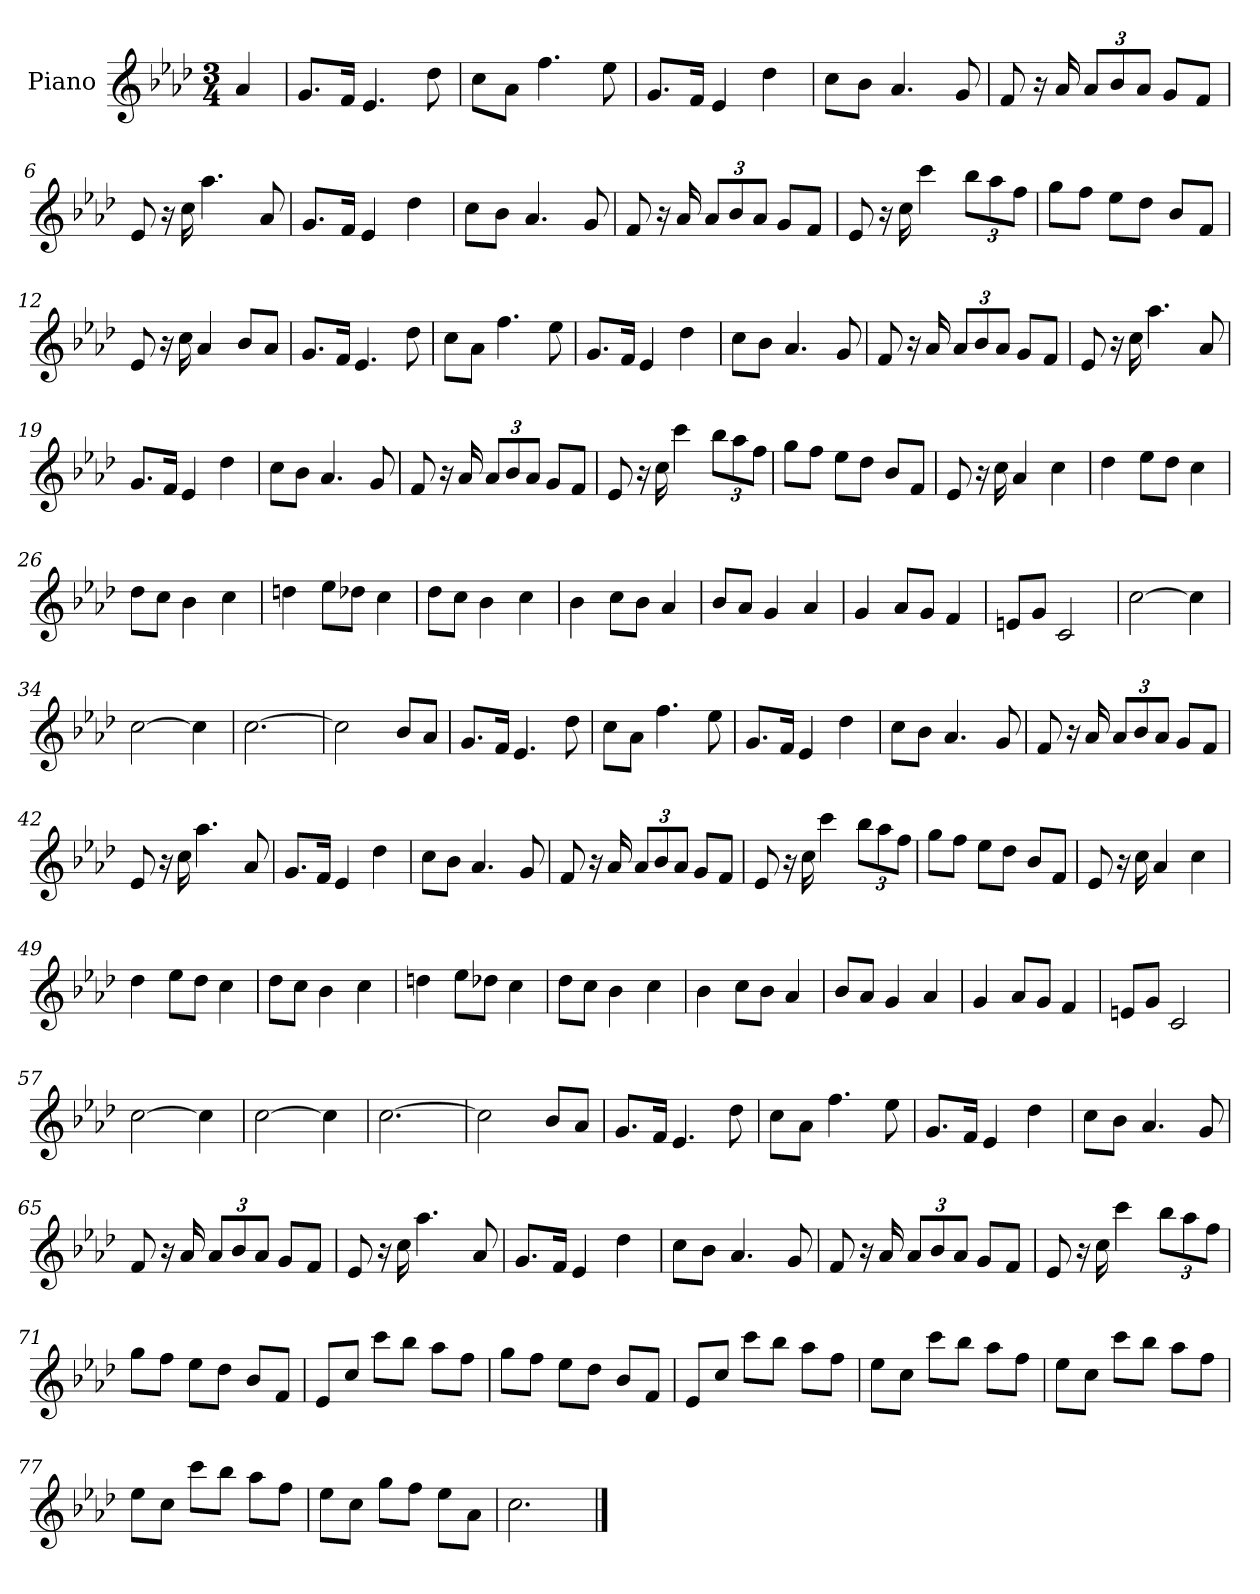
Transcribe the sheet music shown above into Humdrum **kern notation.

**kern
*part1
*staff1
*I"Piano
*I'Pno
*clefG2
*k[b-e-a-d-]
*A-:
*M3/4
*MM126
=
4a-
=1
8.g/L
16f/Jk
4.e-
8dd-
=2
8cc\L
8a-\J
4.ff
8ee-
=3
8.g/L
16f/Jk
4e-
4dd-
=4
8cc\L
8b-\J
4.a-
8g
=5
8f
16r
16a-
12a-/L
12b-/
12a-/J
8g/L
8f/J
=6
8e-
16r
16cc
4.aa-
8a-
=7
8.g/L
16f/Jk
4e-
4dd-
=8
8cc\L
8b-\J
4.a-
8g
=9
8f
16r
16a-
12a-/L
12b-/
12a-/J
8g/L
8f/J
=10
8e-
16r
16cc
4ccc
12bb-\L
12aa-\
12ff\J
=11
8gg\L
8ff\J
8ee-\L
8dd-\J
8b-/L
8f/J
=12
8e-
16r
16cc
4a-
8b-/L
8a-/J
=13
8.g/L
16f/Jk
4.e-
8dd-
=14
8cc\L
8a-\J
4.ff
8ee-
=15
8.g/L
16f/Jk
4e-
4dd-
=16
8cc\L
8b-\J
4.a-
8g
=17
8f
16r
16a-
12a-/L
12b-/
12a-/J
8g/L
8f/J
=18
8e-
16r
16cc
4.aa-
8a-
=19
8.g/L
16f/Jk
4e-
4dd-
=20
8cc\L
8b-\J
4.a-
8g
=21
8f
16r
16a-
12a-/L
12b-/
12a-/J
8g/L
8f/J
=22
8e-
16r
16cc
4ccc
12bb-\L
12aa-\
12ff\J
=23
8gg\L
8ff\J
8ee-\L
8dd-\J
8b-/L
8f/J
=24
8e-
16r
16cc
4a-
4cc
=25
4dd-
8ee-\L
8dd-\J
4cc
=26
8dd-\L
8cc\J
4b-
4cc
=27
4ddn
8ee-\L
8dd-X\J
4cc
=28
8dd-\L
8cc\J
4b-
4cc
=29
4b-
8cc\L
8b-\J
4a-
=30
8b-/L
8a-/J
4g
4a-
=31
4g
8a-/L
8g/J
4f
=32
8en/L
8g/J
2c
=33
[2cc
4cc]
=34
[2cc
4cc]
=35
[2.cc
=36
2cc]
8b-/L
8a-/J
=37
8.g/L
16f/Jk
4.e-
8dd-
=38
8cc\L
8a-\J
4.ff
8ee-
=39
8.g/L
16f/Jk
4e-
4dd-
=40
8cc\L
8b-\J
4.a-
8g
=41
8f
16r
16a-
12a-/L
12b-/
12a-/J
8g/L
8f/J
=42
8e-
16r
16cc
4.aa-
8a-
=43
8.g/L
16f/Jk
4e-
4dd-
=44
8cc\L
8b-\J
4.a-
8g
=45
8f
16r
16a-
12a-/L
12b-/
12a-/J
8g/L
8f/J
=46
8e-
16r
16cc
4ccc
12bb-\L
12aa-\
12ff\J
=47
8gg\L
8ff\J
8ee-\L
8dd-\J
8b-/L
8f/J
=48
8e-
16r
16cc
4a-
4cc
=49
4dd-
8ee-\L
8dd-\J
4cc
=50
8dd-\L
8cc\J
4b-
4cc
=51
4ddn
8ee-\L
8dd-X\J
4cc
=52
8dd-\L
8cc\J
4b-
4cc
=53
4b-
8cc\L
8b-\J
4a-
=54
8b-/L
8a-/J
4g
4a-
=55
4g
8a-/L
8g/J
4f
=56
8en/L
8g/J
2c
=57
[2cc
4cc]
=58
[2cc
4cc]
=59
[2.cc
=60
2cc]
8b-/L
8a-/J
=61
8.g/L
16f/Jk
4.e-
8dd-
=62
8cc\L
8a-\J
4.ff
8ee-
=63
8.g/L
16f/Jk
4e-
4dd-
=64
8cc\L
8b-\J
4.a-
8g
=65
8f
16r
16a-
12a-/L
12b-/
12a-/J
8g/L
8f/J
=66
8e-
16r
16cc
4.aa-
8a-
=67
8.g/L
16f/Jk
4e-
4dd-
=68
8cc\L
8b-\J
4.a-
8g
=69
8f
16r
16a-
12a-/L
12b-/
12a-/J
8g/L
8f/J
=70
8e-
16r
16cc
4ccc
12bb-\L
12aa-\
12ff\J
=71
8gg\L
8ff\J
8ee-\L
8dd-\J
8b-/L
8f/J
=72
8e-/L
8cc/J
8ccc\L
8bb-\J
8aa-\L
8ff\J
=73
8gg\L
8ff\J
8ee-\L
8dd-\J
8b-/L
8f/J
=74
8e-/L
8cc/J
8ccc\L
8bb-\J
8aa-\L
8ff\J
=75
8ee-\L
8cc\J
8ccc\L
8bb-\J
8aa-\L
8ff\J
=76
8ee-\L
8cc\J
8ccc\L
8bb-\J
8aa-\L
8ff\J
=77
8ee-\L
8cc\J
8ccc\L
8bb-\J
8aa-\L
8ff\J
=78
8ee-\L
8cc\J
8gg\L
8ff\J
8ee-\L
8a-\J
=79
2.cc
==
*-
